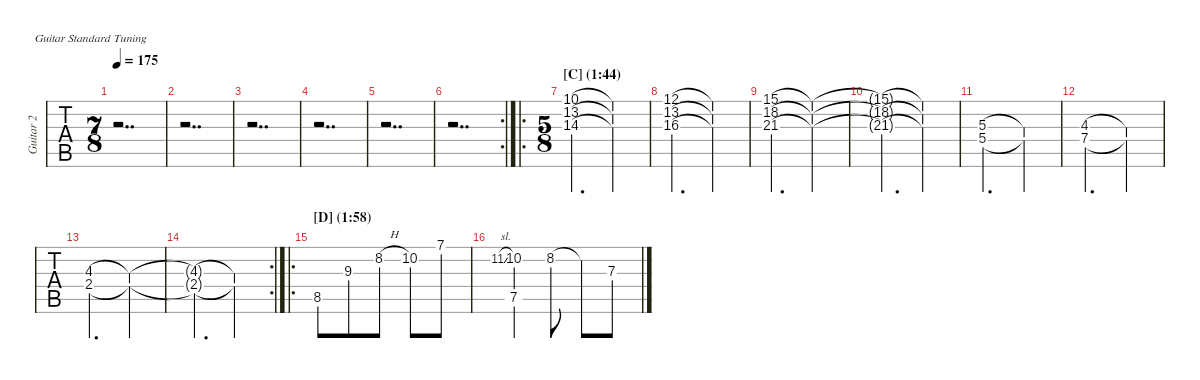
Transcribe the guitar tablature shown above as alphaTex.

\defaultSystemsLayout 4
\hideDynamics
\bracketExtendMode nobrackets
\multiTrackTrackNamePolicy allsystems
\firstSystemTrackNameMode fullname
\otherSystemsTrackNameMode fullname
\otherSystemsTrackNameOrientation horizontal
\track ("Guitar 2" "Guitar 2") {instrument distortionguitar}
\staff {tabs}
\tuning (E4 B3 G3 D3 A2 E2)
\ts (7 8)
\scale
0.974032
\tempo 175
\accidentals auto
\clef g2
\ottava regular
\simile none
\ks c
r.2{dd dy mf} |
\scale
0.978438 r.2{dd} |
\scale
1.06237 r.2{dd} |
\scale
0.977046 r.2{dd} |
\scale
0.987583 r.2{dd} |
\rc 2
\scale
0.973003 r.2{dd} |
\ro
\ts (5 8)
\section ("C" "(1:44)")
\scale
1.05568 (13.2 14.3 10.1).4{d} (13.2{t} 14.3{t} 10.1{t}).4 |
\scale
0.989523 (16.3 13.2 12.1).4{d} (16.3{t} 13.2{t} 12.1{t}).4 |
\scale
0.985458 (15.1 18.2 21.3).4{d} (21.3{t} 18.2{t} 15.1{t}).4 |
\scale
0.969337 (21.3{t} 18.2{t} 15.1{t}).4{d} (21.3{t} 18.2{t} 15.1{t}).4 |
\scale
1.06095 (5.4 5.3).4{d} (5.3{t} 5.4{t}).4 |
\scale
0.980964 (4.3 7.4).4{d} (7.4{t} 4.3{t}).4 |
\scale
0.994045 (2.4 4.3).4{d} (4.3{t} 2.4{t}).4 |
\rc 2
\scale
0.964039 (4.3{t} 2.4{t}).4{d} (4.3{t} 2.4{t}).4 |
\ro
\section ("D" "(1:58)")
\scale
1.05339 8.5.8 9.3.8 8.2{h}.8 10.2.8 7.1.8 |
\scale
0.988249 11.2{sl acc #}.8{gr} (10.2 7.5).4 8.2.8 8.2{t}.8 7.3{acc x}.8
